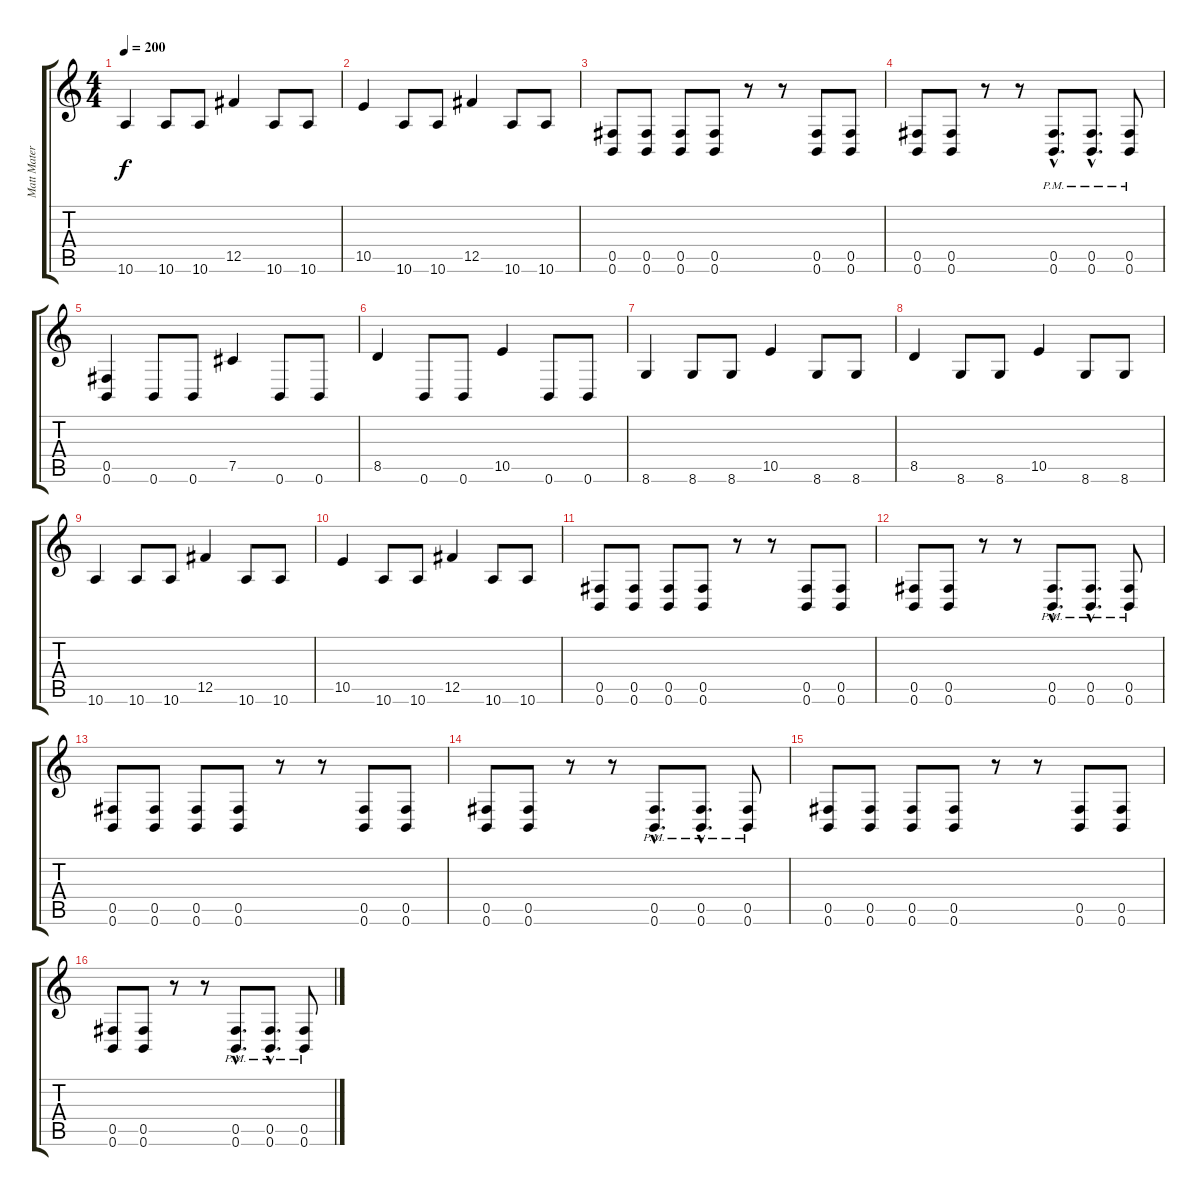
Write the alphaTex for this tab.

\track ("Matt Matera" "Matt Mater") {instrument overdrivenguitar}
\staff {score tabs}
\tuning (Db4 Ab3 E3 B2 Gb2 B1) {hide}
\ts (4 4)
\tempo 200
\clef g2
\ks c
10.6.4{dy f} 10.6.8 10.6.8 12.5.4 10.6.8 10.6.8 |
10.5.4 10.6.8 10.6.8 12.5.4 10.6.8 10.6.8 |
(0.5 0.6).8 (0.5 0.6).8 (0.5 0.6).8 (0.5 0.6).8 r.8 r.8 (0.5 0.6).8 (0.5 0.6).8 |
(0.5 0.6).8 (0.5 0.6).8 r.8 r.8 (0.5{hac pm} 0.6{hac pm}).8{d} (0.5{hac pm} 0.6{hac pm}).8{d} (0.5{pm} 0.6{pm}).8 |
(0.5 0.6).4 0.6.8 0.6.8 7.5.4 0.6.8 0.6.8 |
8.5.4 0.6.8 0.6.8 10.5.4 0.6.8 0.6.8 |
8.6.4 8.6.8 8.6.8 10.5.4 8.6.8 8.6.8 |
8.5.4 8.6.8 8.6.8 10.5.4 8.6.8 8.6.8 |
10.6.4 10.6.8 10.6.8 12.5.4 10.6.8 10.6.8 |
10.5.4 10.6.8 10.6.8 12.5.4 10.6.8 10.6.8 |
(0.5 0.6).8 (0.5 0.6).8 (0.5 0.6).8 (0.5 0.6).8 r.8 r.8 (0.5 0.6).8 (0.5 0.6).8 |
(0.5 0.6).8 (0.5 0.6).8 r.8 r.8 (0.5{hac pm} 0.6{hac pm}).8{d} (0.5{hac pm} 0.6{hac pm}).8{d} (0.5{pm} 0.6{pm}).8 |
(0.5 0.6).8 (0.5 0.6).8 (0.5 0.6).8 (0.5 0.6).8 r.8 r.8 (0.5 0.6).8 (0.5 0.6).8 |
(0.5 0.6).8 (0.5 0.6).8 r.8 r.8 (0.5{hac pm} 0.6{hac pm}).8{d} (0.5{hac pm} 0.6{hac pm}).8{d} (0.5{pm} 0.6{pm}).8 |
(0.5 0.6).8 (0.5 0.6).8 (0.5 0.6).8 (0.5 0.6).8 r.8 r.8 (0.5 0.6).8 (0.5 0.6).8 |
(0.5 0.6).8 (0.5 0.6).8 r.8 r.8 (0.5{hac pm} 0.6{hac pm}).8{d} (0.5{hac pm} 0.6{hac pm}).8{d} (0.5{pm} 0.6{pm}).8
